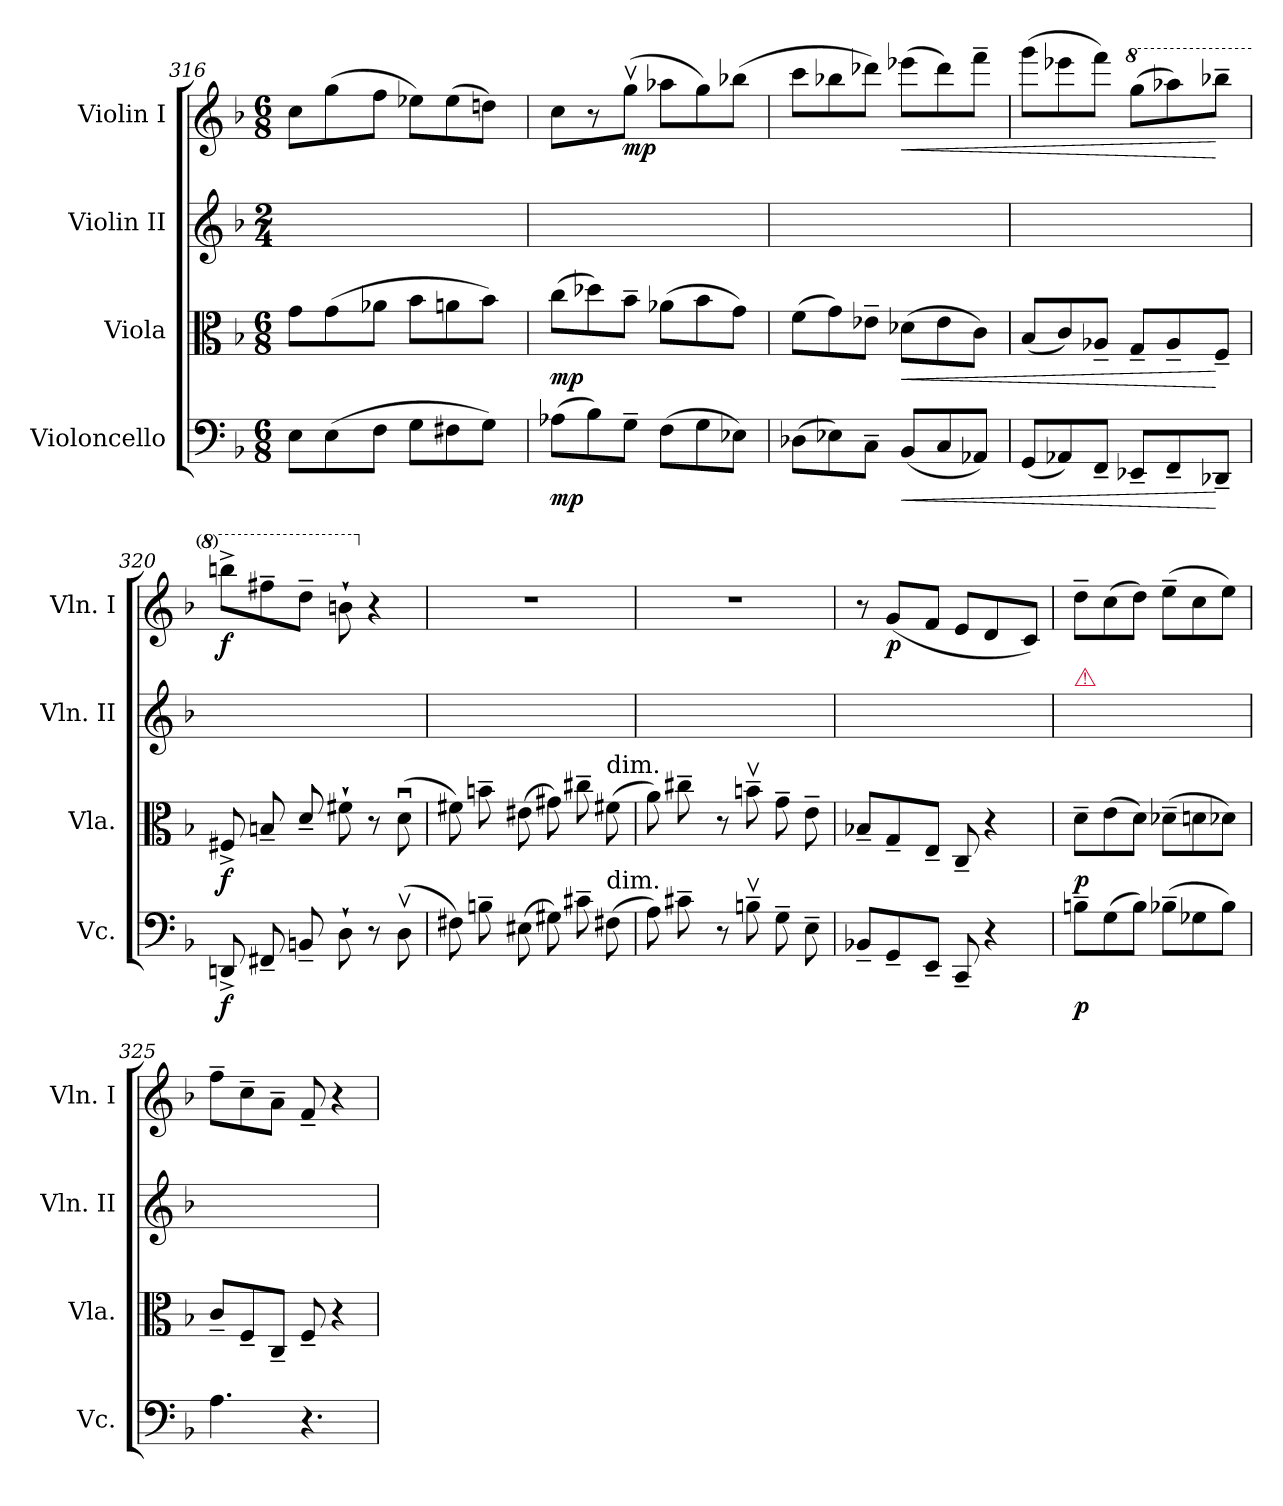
**kern	**dynam	**kern	**dynam	**kern	**kern	**dynam
*part4	*part4	*part3	*part3	*part2	*part1	*part1
*staff4	*staff4	*staff3	*staff3	*staff2	*staff1	*staff1
*I"Violoncello	*	*I"Viola	*	*I"Violin II	*I"Violin I	*
*I'Vc.	*	*I'Vla.	*	*I'Vln. II	*I'Vln. I	*
*clefF4	*	*clefC3	*	*clefG2	*clefG2	*
*k[b-]	*	*k[b-]	*	*k[b-]	*k[b-]	*
*F:	*	*F:	*	*F:	*F:	*
*M6/8	*	*M6/8	*	*M2/4	*M6/8	*
*	*	*	*	*Xtuplet	*	*
=316	=316	=316	=316	=316	=316	=316
8EL	.	8gL	.	16%3ryy	8ccL	.
(8E	.	(8g	.	.	(8gg	.
.	.	.	.	16%3ryy	.	.
8FJ	.	8a-XJ	.	.	8ffJ	.
8GL	.	8b-L	.	16%3.ryy	8ee-XL)	.
8F#X	.	8an	.	.	(8ee-	.
8GJ)	.	8b-J)	.	.	8ddnJ)	.
.	.	.	.	32%3ryy	.	.
=317	=317	=317	=317	=317	=317	=317
(8A-XL	mp	(8ccL	mp	8%3ryy	8ccL	.
8B-)	.	8dd-X)	.	.	8r	.
8G~J	.	8b-~J	.	.	(8ggvJ	mp
(8FL	.	(8a-XL	.	8%3ryy	8aa-XL	.
8G	.	8b-	.	.	8gg)	.
8E-XJ)	.	8gJ)	.	.	(8bb-XJ	.
=318	=318	=318	=318	=318	=318	=318
(8D-XL	.	(8fL	.	8%3ryy	8cccL	.
8E-X)	.	8g)	.	.	8bb-X	.
8C~J	.	8e-X~J	.	.	8ddd-XJ)	.
!	!LO:HP:b	!	!LO:HP:b	!	!	!LO:HP:b
(8BB-L	<	(8d-XL	<	8%3ryy	(8eee-XL	<
8C	.	8e-	.	.	8ddd-)	.
8AA-XJ)	.	8cJ)	.	.	8fff~J	.
=319	=319	=319	=319	=319	=319	=319
(8GGL	.	(8B-L	.	8%3ryy	(8gggL	.
8AA-X)	.	8c)	.	.	8eee-X	.
8FF~J	.	8A-X~J	.	.	8fffJ)	.
*	*	*	*	*	*8va	*
8EE-X~L	.	8G~L	.	16%3ryy	(8gggL	.
8FF~	.	8A-~	.	.	8aaa-X)	.
.	.	.	.	16%3ryy	.	.
8DD-X~J	[	8F~J	[	.	8bbb-X~J	[
=320	=320	=320	=320	=320	=320	=320
8DDn^	f	8F#X^	f	8%3ryy	8bbbn^L	f
8FF#X~	.	8Bn~	.	.	8fff#X~	.
8BBn~	.	8d~/	.	.	8ddd~J	.
8D`	.	8f#X`	.	8%3ryy	8bbn`	.
*	*	*	*	*	*X8va	*
8r	.	8r	.	.	4r	.
(8Dv	.	(8du	.	.	.	.
=321	=321	=321	=321	=321	=321	=321
8F#X)	.	8f#X)	.	16%3ryy	4%3r	.
8Bn~	.	8bn~	.	.	.	.
.	.	.	.	16%3ryy	.	.
(8E#X	.	(8e#X	.	.	.	.
8G#X)	.	8g#X)	.	8%3ryy	.	.
8c#X~	.	8cc#X~	.	.	.	.
!	!	!LO:TX:t=dim.	!	!	!	!
!LO:TX:t=dim.	!	!	!	!	!	!
(8F#X	.	(8f#X	.	.	.	.
=322	=322	=322	=322	=322	=322	=322
8A)	.	8a)	.	16%3ryy	4%3r	.
8c#X~	.	8cc#X~	.	.	.	.
.	.	.	.	16%3ryy	.	.
8r	.	8r	.	.	.	.
8Bn~v	.	8bn~v	.	8%3ryy	.	.
8G~	.	8g~	.	.	.	.
8E~	.	8e~	.	.	.	.
=323	=323	=323	=323	=323	=323	=323
8BB-X~L	.	8B-X~L	.	16%3ryy	8r	.
8GG~	.	8G~	.	.	(8gL	p
.	.	.	.	16%3ryy	.	.
8EE~J	.	8E~J	.	.	8fJ	.
8CC~	.	8C~	.	16%3ryy	8eL	.
4r	.	4r	.	.	8d	.
.	.	.	.	16%3ryy	.	.
.	.	.	.	.	8cJ)	.
=324	=324	=324	=324	=324	=324	=324
!	!	!	!	!LO:TX:a:color=crimson:t=⚠	!	!
8Bn~L	p	8d~L	p	8ryy	8dd~L	.
(8G	.	(8e	.	8ryy	(8cc	.
8BJ)	.	8dJ)	.	8ryy	8ddJ)	.
(8B-X~L	.	(8d-X~L	.	8ryy	(8ee~L	.
8G-X	.	8dn	.	8ryy	8cc	.
8B-J)	.	8d-XJ)	.	8ryy	8eeJ)	.
=325	=325	=325	=325	=325	=325	=325
4.A	.	8c~L	.	8%3ryy	8ff~L	.
.	.	8F~	.	.	8cc~	.
.	.	8C~J	.	.	8a~J	.
4.r	.	8F~	.	8%3ryy	8f~	.
.	.	4r	.	.	4r	.
=	=	=	=	=	=	=
*-	*-	*-	*-	*-	*-	*-
